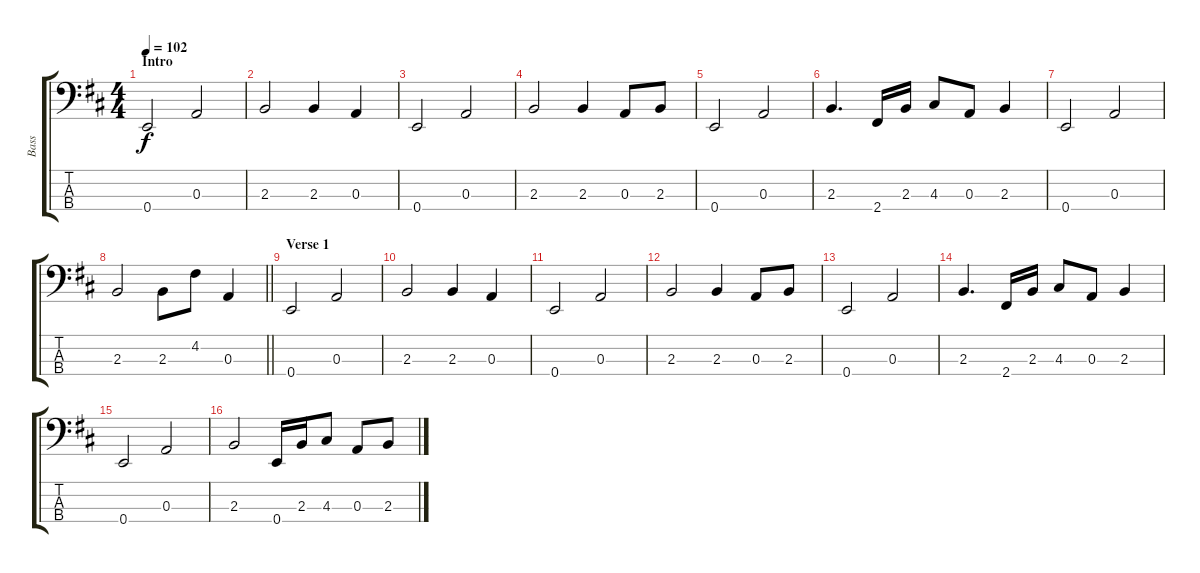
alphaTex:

\track ("Bass" "Bass") {instrument electricbasspick}
\staff {score tabs}
\tuning (G2 D2 A1 E1) {hide}
\ts (4 4)
\section ("" "Intro")
\tempo 102
\clef f4
\ks d
0.4.2{dy f instrument electricbasspick} 0.3.2 |
2.3.2 2.3.4 0.3.4 |
0.4.2 0.3.2 |
2.3.2 2.3.4 0.3.8 2.3.8 |
0.4.2 0.3.2 |
2.3.4{d} 2.4.16 2.3.16 4.3.8 0.3.8 2.3.4 |
0.4.2 0.3.2 |
\barLineRight lightlight
2.3.2 2.3.8 4.2.8 0.3.4 |
\section ("" "Verse 1")
0.4.2 0.3.2 |
2.3.2 2.3.4 0.3.4 |
0.4.2 0.3.2 |
2.3.2 2.3.4 0.3.8 2.3.8 |
0.4.2 0.3.2 |
2.3.4{d} 2.4.16 2.3.16 4.3.8 0.3.8 2.3.4 |
0.4.2 0.3.2 |
2.3.2 0.4.16 2.3.16 4.3.8 0.3.8 2.3.8
